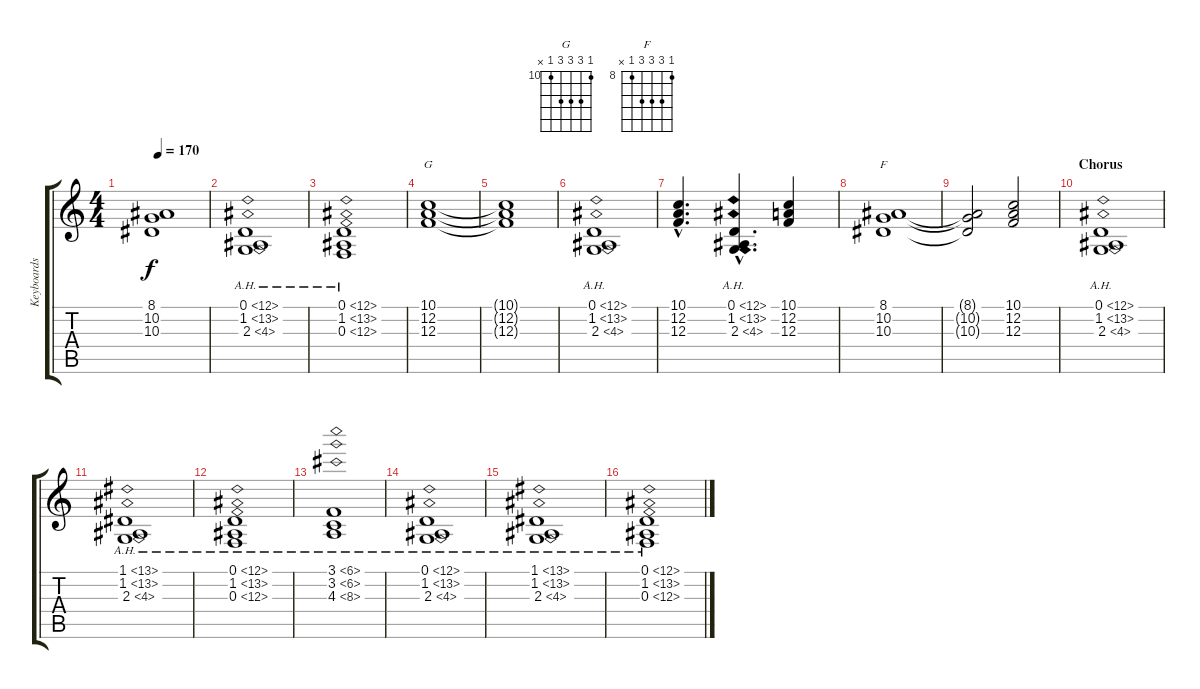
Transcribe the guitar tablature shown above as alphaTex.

\track ("Keyboards" "Keyboards") {instrument stringensemble1}
\staff {score tabs}
\tuning (D4 A3 F3 C3 G2 D2) {hide}
\chord ("G" 10 12 12 12 10 x) {firstfret 10}
\chord ("F" 8 10 10 10 8 x) {firstfret 8}
\ts (4 4)
\tempo 170
\clef g2
\ks c
(8.1{t} 10.2{t} 10.3{t}).1{dy f} |
(0.1{ah 12} 1.2{ah 12} 2.3{ah 2}).1 |
(0.1{ah 12} 1.2{ah 12} 0.3{ah 12}).1 |
(10.1 12.2 12.3).1{ch "G"} |
(10.1{t} 12.2{t} 12.3{t}).1 |
(0.1{ah 12} 1.2{ah 12} 2.3{ah 2}).1 |
(10.1{hac} 12.2{hac} 12.3{hac}).4{d} (0.1{ah 12 hac} 1.2{ah 12 hac} 2.3{ah 2 hac}).4{d} (10.1 12.2 12.3).4 |
(8.1 10.2 10.3).1{ch "F"} |
(8.1{t} 10.2{t} 10.3{t}).2 (10.1 12.2 12.3).2 |
\section ("" "Chorus")
(0.1{ah 12} 1.2{ah 12} 2.3{ah 2}).1 |
(1.1{ah 12} 1.2{ah 12} 2.3{ah 2}).1 |
(0.1{ah 12} 1.2{ah 12} 0.3{ah 12}).1 |
(3.1{ah 3} 3.2{ah 3} 4.3{ah 4}).1 |
(0.1{ah 12} 1.2{ah 12} 2.3{ah 2}).1 |
(1.1{ah 12} 1.2{ah 12} 2.3{ah 2}).1 |
(0.1{ah 12} 1.2{ah 12} 0.3{ah 12}).1
